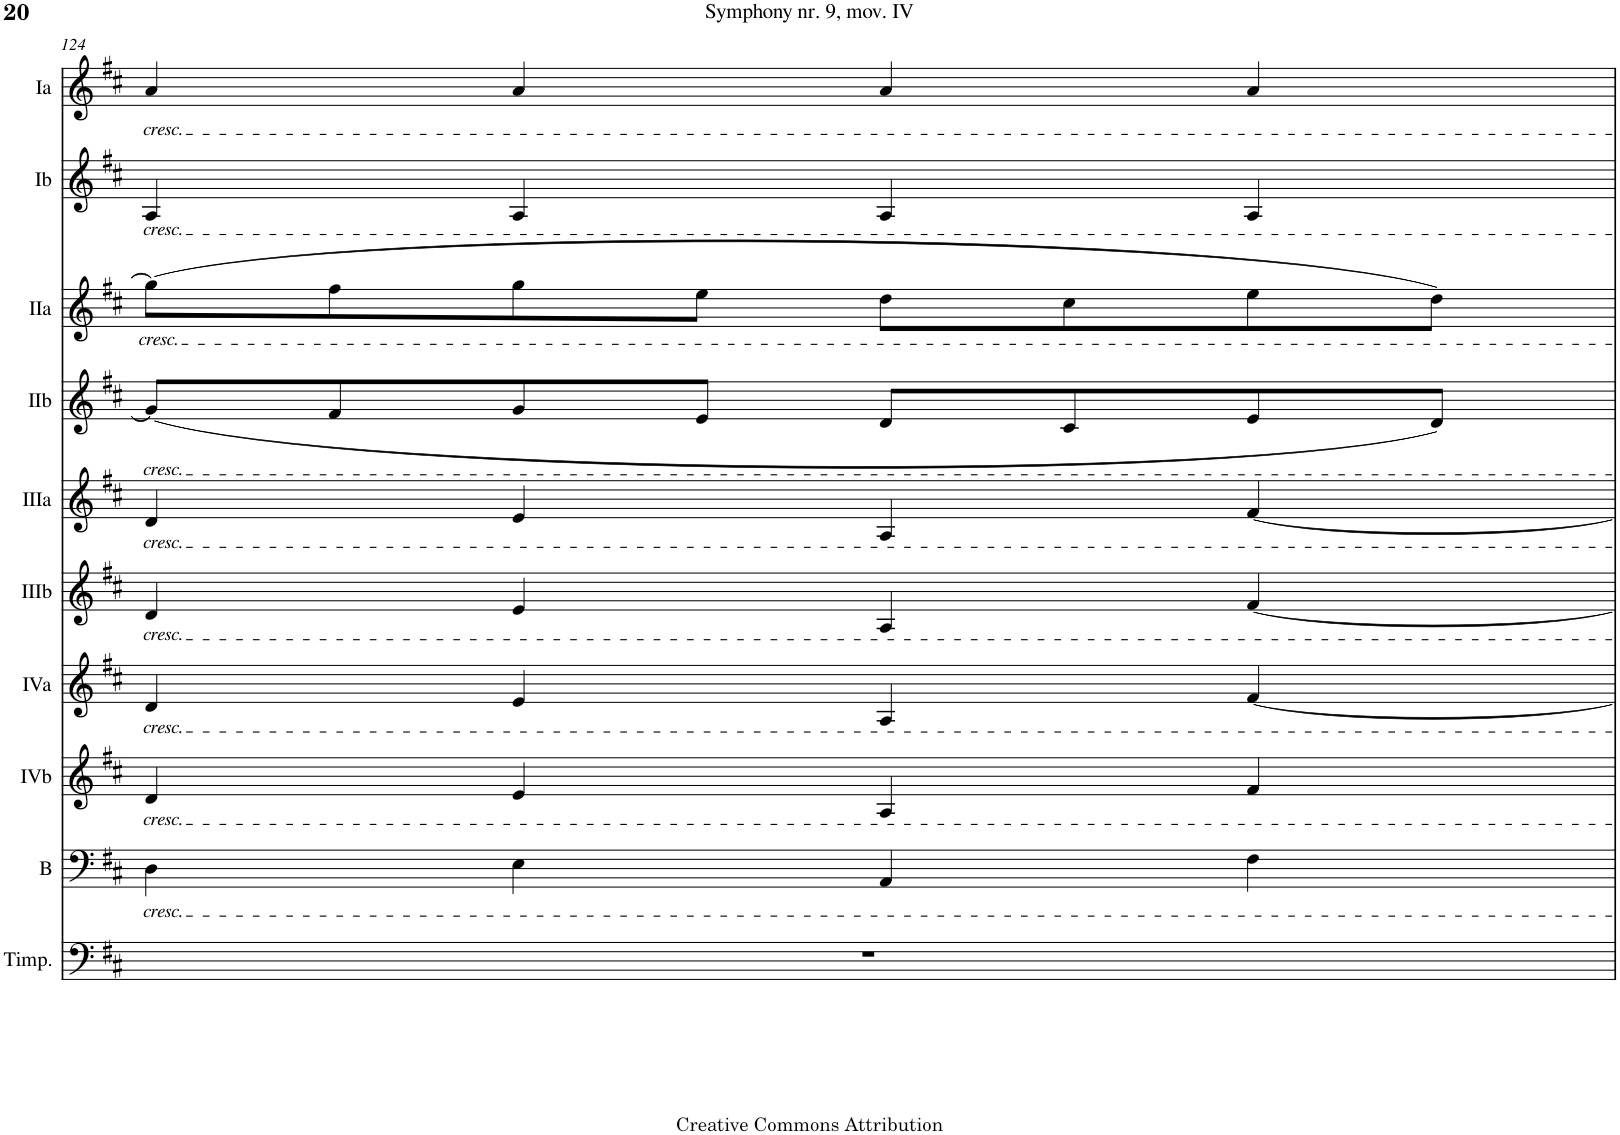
**kern	**kern	**kern	**kern	**kern	**kern	**kern	**kern	**kern	**kern
*part10	*part9	*part8	*part7	*part6	*part5	*part4	*part3	*part2	*part1
*staff10	*staff9	*staff8	*staff7	*staff6	*staff5	*staff4	*staff3	*staff2	*staff1
*I"Timpani	*I"Bass	*I"Acc. 4b	*I"Acc. 4a	*I"Acc. 3b	*I"Acc. 3a	*I"Acc. 2b	*I"Acc. 2a	*I"Acc. 1b	*I"Acc. 1a
*I'Timp.	*I'B	*	*	*	*	*	*	*	*
!!LO:PB:g=z
*clefF4	*clefF4	*clefG2	*clefG2	*clefG2	*clefG2	*clefG2	*clefG2	*clefG2	*clefG2
*	*Trd7c12	*Trd7c12	*Trd7c12	*Trd7c12	*Trd7c12	*	*	*	*
*k[f#c#]	*k[f#c#]	*k[f#c#]	*k[f#c#]	*k[f#c#]	*k[f#c#]	*k[f#c#]	*k[f#c#]	*k[f#c#]	*k[f#c#]
*M4/4	*M4/4	*M4/4	*M4/4	*M4/4	*M4/4	*M4/4	*M4/4	*M4/4	*M4/4
*met(c)	*met(c)	*met(c)	*met(c)	*met(c)	*met(c)	*met(c)	*met(c)	*met(c)	*met(c)
=124	=124	=124	=124	=124	=124	=124	=124	=124	=124
!	!	!	!	!	!	!	!	!	!LO:TX:b:i:t=cresc.
!	!	!	!	!	!	!	!	!LO:TX:b:i:t=cresc.	!
!	!	!	!	!	!	!	!LO:TX:b:i:t=cresc.	!	!
!	!	!	!	!	!	!LO:TX:b:i:t=cresc.	!	!	!
!	!	!	!	!	!LO:TX:b:i:t=cresc.	!	!	!	!
!	!	!	!	!LO:TX:b:i:t=cresc.	!	!	!	!	!
!	!	!	!LO:TX:b:i:t=cresc.	!	!	!	!	!	!
!	!	!LO:TX:b:i:t=cresc.	!	!	!	!	!	!	!
!	!LO:TX:b:i:t=cresc.	!	!	!	!	!	!	!	!
1r	4D\	4d/	4d/	4d/	4d/	(8g/L]	(8gg\L]	4A/	4a/
.	.	.	.	.	.	8f#/	8ff#\	.	.
.	4E\	4e/	4e/	4e/	4e/	8g/	8gg\	4A/	4a/
.	.	.	.	.	.	8e/J	8ee\J	.	.
.	4AA/	4A/	4A/	4A/	4A/	8d/L	8dd\L	4A/	4a/
.	.	.	.	.	.	8c#/	8cc#\	.	.
.	4F#\	4f#/	[4f#/	[4f#/	[4f#/	8e/	8ee\	4A/	4a/
.	.	.	.	.	.	8d/J)	8dd\J)	.	.
=	=	=	=	=	=	=	=	=	=
*-	*-	*-	*-	*-	*-	*-	*-	*-	*-
